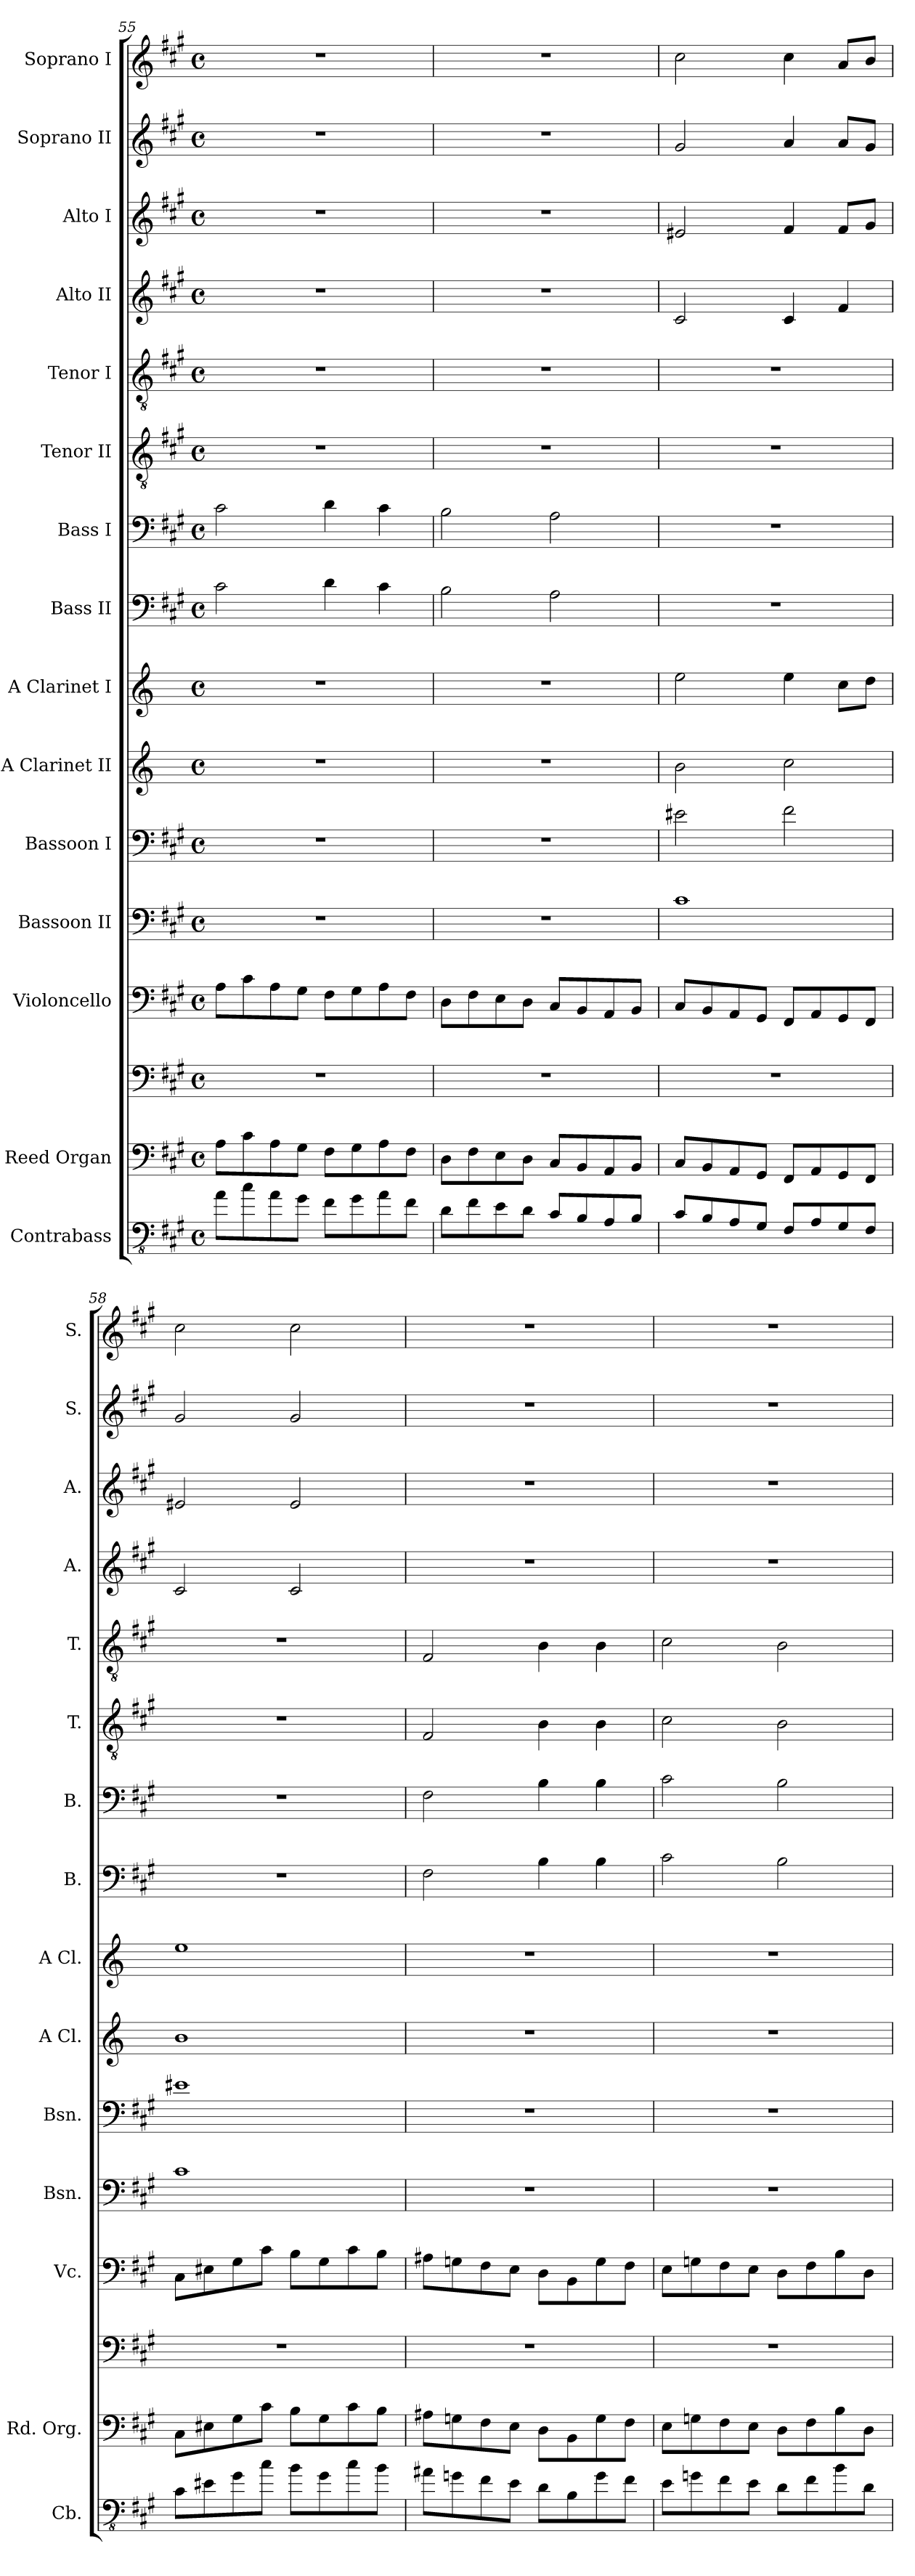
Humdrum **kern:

**kern	**kern	**kern	**kern	**kern	**kern	**kern	**kern	**kern	**kern	**kern	**kern	**kern	**kern	**kern	**kern
*part15	*part14	*part14	*part13	*part12	*part11	*part10	*part9	*part8	*part7	*part6	*part5	*part4	*part3	*part2	*part1
*staff16	*staff15	*staff14	*staff13	*staff12	*staff11	*staff10	*staff9	*staff8	*staff7	*staff6	*staff5	*staff4	*staff3	*staff2	*staff1
*I"Contrabass	*I"Reed Organ	*	*I"Violoncello	*I"Bassoon II	*I"Bassoon I	*I"A Clarinet II	*I"A Clarinet I	*I"Bass II	*I"Bass I	*I"Tenor II	*I"Tenor I	*I"Alto II	*I"Alto I	*I"Soprano II	*I"Soprano I
*I'Cb.	*I'Rd. Org.	*	*I'Vc.	*I'Bsn.	*I'Bsn.	*I'A Cl.	*I'A Cl.	*I'B.	*I'B.	*I'T.	*I'T.	*I'A.	*I'A.	*I'S.	*I'S.
*clefFv4	*clefF4	*clefF4	*clefF4	*clefF4	*clefF4	*clefG2	*clefG2	*clefF4	*clefF4	*clefGv2	*clefGv2	*clefG2	*clefG2	*clefG2	*clefG2
*ITrd7c12	*	*	*	*	*	*ITrd2c3	*ITrd2c3	*	*	*	*	*	*	*	*
*k[f#c#g#]	*k[f#c#g#]	*k[f#c#g#]	*k[f#c#g#]	*k[f#c#g#]	*k[f#c#g#]	*k[f#c#g#]	*k[f#c#g#]	*k[f#c#g#]	*k[f#c#g#]	*k[f#c#g#]	*k[f#c#g#]	*k[f#c#g#]	*k[f#c#g#]	*k[f#c#g#]	*k[f#c#g#]
*M4/4	*M4/4	*M4/4	*M4/4	*M4/4	*M4/4	*M4/4	*M4/4	*M4/4	*M4/4	*M4/4	*M4/4	*M4/4	*M4/4	*M4/4	*M4/4
*met(c)	*met(c)	*met(c)	*met(c)	*met(c)	*met(c)	*met(c)	*met(c)	*met(c)	*met(c)	*met(c)	*met(c)	*met(c)	*met(c)	*met(c)	*met(c)
=55	=55	=55	=55	=55	=55	=55	=55	=55	=55	=55	=55	=55	=55	=55	=55
8AA\L	8A\L	1r	8A\L	1r	1r	1r	1r	2c#\	2c#\	1r	1r	1r	1r	1r	1r
8C#\	8c#\	.	8c#\	.	.	.	.	.	.	.	.	.	.	.	.
8AA\	8A\	.	8A\	.	.	.	.	.	.	.	.	.	.	.	.
8GG#\J	8G#\J	.	8G#\J	.	.	.	.	.	.	.	.	.	.	.	.
8FF#\L	8F#\L	.	8F#\L	.	.	.	.	4d\	4d\	.	.	.	.	.	.
8GG#\	8G#\	.	8G#\	.	.	.	.	.	.	.	.	.	.	.	.
8AA\	8A\	.	8A\	.	.	.	.	4c#\	4c#\	.	.	.	.	.	.
8FF#\J	8F#\J	.	8F#\J	.	.	.	.	.	.	.	.	.	.	.	.
!!LO:PB:g=z
=56	=56	=56	=56	=56	=56	=56	=56	=56	=56	=56	=56	=56	=56	=56	=56
8DD\L	8D\L	1r	8D\L	1r	1r	1r	1r	2B\	2B\	1r	1r	1r	1r	1r	1r
8FF#\	8F#\	.	8F#\	.	.	.	.	.	.	.	.	.	.	.	.
8EE\	8E\	.	8E\	.	.	.	.	.	.	.	.	.	.	.	.
8DD\J	8D\J	.	8D\J	.	.	.	.	.	.	.	.	.	.	.	.
8CC#/L	8C#/L	.	8C#/L	.	.	.	.	2A\	2A\	.	.	.	.	.	.
8BBB/	8BB/	.	8BB/	.	.	.	.	.	.	.	.	.	.	.	.
8AAA/	8AA/	.	8AA/	.	.	.	.	.	.	.	.	.	.	.	.
8BBB/J	8BB/J	.	8BB/J	.	.	.	.	.	.	.	.	.	.	.	.
=57	=57	=57	=57	=57	=57	=57	=57	=57	=57	=57	=57	=57	=57	=57	=57
8CC#/L	8C#/L	1r	8C#/L	1c#	2e#X\	2g#\	2cc#\	1r	1r	1r	1r	2c#/	2e#X/	2g#/	2cc#\
8BBB/	8BB/	.	8BB/	.	.	.	.	.	.	.	.	.	.	.	.
8AAA/	8AA/	.	8AA/	.	.	.	.	.	.	.	.	.	.	.	.
8GGG#/J	8GG#/J	.	8GG#/J	.	.	.	.	.	.	.	.	.	.	.	.
8FFF#/L	8FF#/L	.	8FF#/L	.	2f#\	2a\	4cc#\	.	.	.	.	4c#/	4f#/	4a/	4cc#\
8AAA/	8AA/	.	8AA/	.	.	.	.	.	.	.	.	.	.	.	.
8GGG#/	8GG#/	.	8GG#/	.	.	.	8a\L	.	.	.	.	4f#/	8f#/L	8a/L	8a/L
8FFF#/J	8FF#/J	.	8FF#/J	.	.	.	8b\J	.	.	.	.	.	8g#/J	8g#/J	8b/J
=58	=58	=58	=58	=58	=58	=58	=58	=58	=58	=58	=58	=58	=58	=58	=58
8CC#\L	8C#\L	1r	8C#\L	1c#	1e#X	1g#	1cc#	1r	1r	1r	1r	2c#/	2e#X/	2g#/	2cc#\
8EE#X\	8E#X\	.	8E#X\	.	.	.	.	.	.	.	.	.	.	.	.
8GG#\	8G#\	.	8G#\	.	.	.	.	.	.	.	.	.	.	.	.
8C#\J	8c#\J	.	8c#\J	.	.	.	.	.	.	.	.	.	.	.	.
8BB\L	8B\L	.	8B\L	.	.	.	.	.	.	.	.	2c#/	2e#/	2g#/	2cc#\
8GG#\	8G#\	.	8G#\	.	.	.	.	.	.	.	.	.	.	.	.
8C#\	8c#\	.	8c#\	.	.	.	.	.	.	.	.	.	.	.	.
8BB\J	8B\J	.	8B\J	.	.	.	.	.	.	.	.	.	.	.	.
=59	=59	=59	=59	=59	=59	=59	=59	=59	=59	=59	=59	=59	=59	=59	=59
8AA#X\L	8A#X\L	1r	8A#X\L	1r	1r	1r	1r	2F#\	2F#\	2F#/	2F#/	1r	1r	1r	1r
8GGn\	8Gn\	.	8Gn\	.	.	.	.	.	.	.	.	.	.	.	.
8FF#\	8F#\	.	8F#\	.	.	.	.	.	.	.	.	.	.	.	.
8EE\J	8E\J	.	8E\J	.	.	.	.	.	.	.	.	.	.	.	.
8DD\L	8D\L	.	8D\L	.	.	.	.	4B\	4B\	4B\	4B\	.	.	.	.
8BBB\	8BB\	.	8BB\	.	.	.	.	.	.	.	.	.	.	.	.
8GG\	8G\	.	8G\	.	.	.	.	4B\	4B\	4B\	4B\	.	.	.	.
8FF#\J	8F#\J	.	8F#\J	.	.	.	.	.	.	.	.	.	.	.	.
!!LO:PB:g=z
=60	=60	=60	=60	=60	=60	=60	=60	=60	=60	=60	=60	=60	=60	=60	=60
8EE\L	8E\L	1r	8E\L	1r	1r	1r	1r	2c#\	2c#\	2c#\	2c#\	1r	1r	1r	1r
8GGn\	8Gn\	.	8Gn\	.	.	.	.	.	.	.	.	.	.	.	.
8FF#\	8F#\	.	8F#\	.	.	.	.	.	.	.	.	.	.	.	.
8EE\J	8E\J	.	8E\J	.	.	.	.	.	.	.	.	.	.	.	.
8DD\L	8D\L	.	8D\L	.	.	.	.	2B\	2B\	2B\	2B\	.	.	.	.
8FF#\	8F#\	.	8F#\	.	.	.	.	.	.	.	.	.	.	.	.
8BB\	8B\	.	8B\	.	.	.	.	.	.	.	.	.	.	.	.
8DD\J	8D\J	.	8D\J	.	.	.	.	.	.	.	.	.	.	.	.
=	=	=	=	=	=	=	=	=	=	=	=	=	=	=	=
*-	*-	*-	*-	*-	*-	*-	*-	*-	*-	*-	*-	*-	*-	*-	*-
